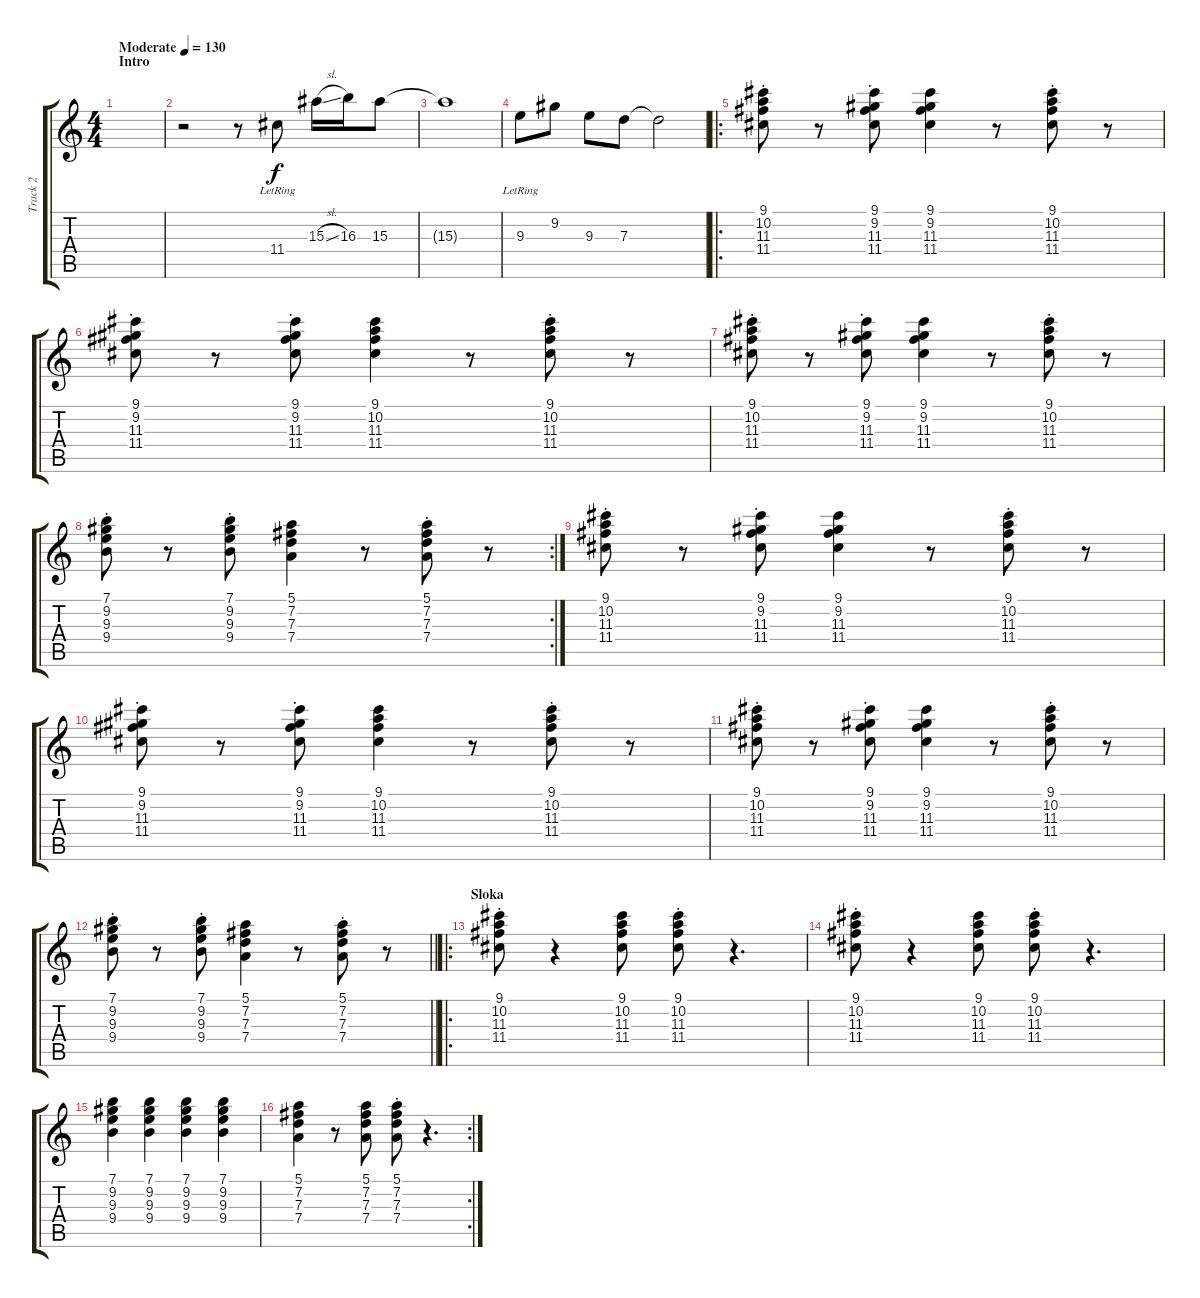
\track ("Track 2" "Track 2") {instrument electricguitarjazz}
\staff {score tabs}
\tuning (E4 B3 G3 D3 A2 E2) {hide}
\ts (4 4)
\section ("" "Intro")
\tempo (130 "Moderate")
\clef g2
\ks c
|
r.2 r.8 11.4{lr}.8 15.3{sl}.16 16.3.16 15.3.8 |
15.3{t}.1 |
9.3{lr}.8 9.2.8 9.3.8 7.3.8 7.3{t}.2 |
\ro
(9.1{st} 10.2{st} 11.3{st} 11.4{st}).8 r.8 (9.1{st} 9.2{st} 11.3{st} 11.4{st}).8 (9.1 9.2 11.3 11.4).4 r.8 (9.1{st} 10.2{st} 11.3{st} 11.4{st}).8 r.8 |
(9.1{st} 9.2{st} 11.3{st} 11.4{st}).8 r.8 (9.1{st} 9.2{st} 11.3{st} 11.4{st}).8 (9.1 10.2 11.3 11.4).4 r.8 (9.1{st} 10.2{st} 11.3{st} 11.4{st}).8 r.8 |
(9.1{st} 10.2{st} 11.3{st} 11.4{st}).8 r.8 (9.1{st} 9.2{st} 11.3{st} 11.4{st}).8 (9.1 9.2 11.3 11.4).4 r.8 (9.1{st} 10.2{st} 11.3{st} 11.4{st}).8 r.8 |
\rc 2
(7.1{st} 9.2{st} 9.3{st} 9.4{st}).8 r.8 (7.1{st} 9.2{st} 9.3{st} 9.4{st}).8 (5.1 7.2 7.3 7.4).4 r.8 (5.1{st} 7.2{st} 7.3{st} 7.4{st}).8 r.8 |
(9.1{st} 10.2{st} 11.3{st} 11.4{st}).8 r.8 (9.1{st} 9.2{st} 11.3{st} 11.4{st}).8 (9.1 9.2 11.3 11.4).4 r.8 (9.1{st} 10.2{st} 11.3{st} 11.4{st}).8 r.8 |
(9.1{st} 9.2{st} 11.3{st} 11.4{st}).8 r.8 (9.1{st} 9.2{st} 11.3{st} 11.4{st}).8 (9.1 10.2 11.3 11.4).4 r.8 (9.1{st} 10.2{st} 11.3{st} 11.4{st}).8 r.8 |
(9.1{st} 10.2{st} 11.3{st} 11.4{st}).8 r.8 (9.1{st} 9.2{st} 11.3{st} 11.4{st}).8 (9.1 9.2 11.3 11.4).4 r.8 (9.1{st} 10.2{st} 11.3{st} 11.4{st}).8 r.8 |
\barLineRight lightlight
(7.1{st} 9.2{st} 9.3{st} 9.4{st}).8 r.8 (7.1{st} 9.2{st} 9.3{st} 9.4{st}).8 (5.1 7.2 7.3 7.4).4 r.8 (5.1{st} 7.2{st} 7.3{st} 7.4{st}).8 r.8 |
\ro
\section ("" "Sloka")
(9.1{st} 10.2{st} 11.3{st} 11.4{st}).8 r.4 (9.1 10.2 11.3 11.4).8 (9.1{st} 10.2{st} 11.3{st} 11.4{st}).8 r.4{d} |
(9.1{st} 10.2{st} 11.3{st} 11.4{st}).8 r.4 (9.1 10.2 11.3 11.4).8 (9.1{st} 10.2{st} 11.3{st} 11.4{st}).8 r.4{d} |
(7.1 9.2 9.3 9.4).4 (7.1 9.2 9.3 9.4).4 (7.1 9.2 9.3 9.4).4 (7.1 9.2 9.3 9.4).4 |
\rc 2
(5.1 7.2 7.3 7.4).4 r.8 (5.1 7.2 7.3 7.4).8 (5.1{st} 7.2{st} 7.3{st} 7.4{st}).8 r.4{d}
